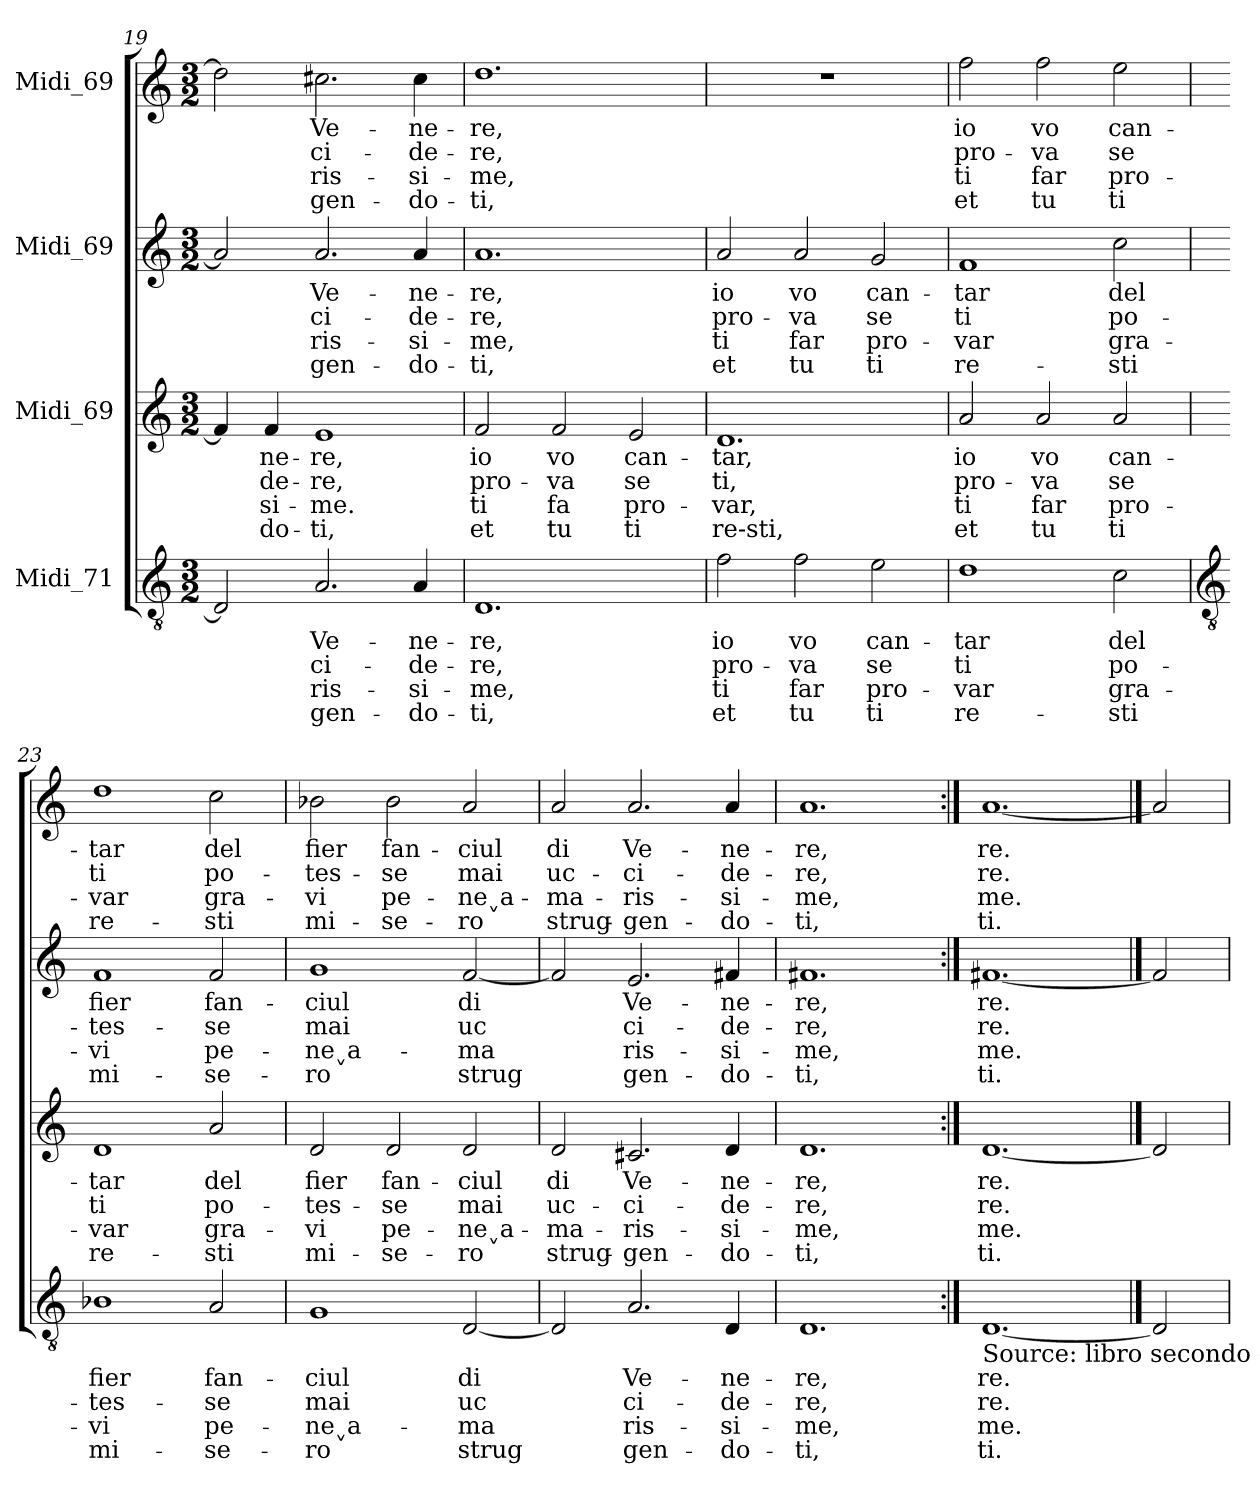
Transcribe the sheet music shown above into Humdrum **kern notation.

**kern	**text	**text	**text	**text	**kern	**text	**text	**text	**text	**kern	**text	**text	**text	**text	**kern	**text	**text	**text	**text
*part4	*part4	*part4	*part4	*part4	*part3	*part3	*part3	*part3	*part3	*part2	*part2	*part2	*part2	*part2	*part1	*part1	*part1	*part1	*part1
*staff4	*staff4	*staff4	*staff4	*staff4	*staff3	*staff3	*staff3	*staff3	*staff3	*staff2	*staff2	*staff2	*staff2	*staff2	*staff1	*staff1	*staff1	*staff1	*staff1
*I"Midi_71	*	*	*	*	*I"Midi_69	*	*	*	*	*I"Midi_69	*	*	*	*	*I"Midi_69	*	*	*	*
*clefGv2	*	*	*	*	*clefG2	*	*	*	*	*clefG2	*	*	*	*	*clefG2	*	*	*	*
*k[]	*	*	*	*	*k[]	*	*	*	*	*k[]	*	*	*	*	*k[]	*	*	*	*
*C:	*	*	*	*	*C:	*	*	*	*	*C:	*	*	*	*	*C:	*	*	*	*
*M3/2	*	*	*	*	*M3/2	*	*	*	*	*M3/2	*	*	*	*	*M3/2	*	*	*	*
=19	=19	=19	=19	=19	=19	=19	=19	=19	=19	=19	=19	=19	=19	=19	=19	=19	=19	=19	=19
2D]	.	.	.	.	4f]	.	.	.	.	2a]	.	.	.	.	2dd]	.	.	.	.
!	!	!	!	!	!	!LO:LY:b	!LO:LY:b	!LO:LY:b	!LO:LY:b	!	!	!	!	!	!	!	!	!	!
.	.	.	.	.	4f	ne-	-de-	-si-	-do-	.	.	.	.	.	.	.	.	.	.
!	!LO:LY:b	!LO:LY:b	!LO:LY:b	!LO:LY:b	!	!LO:LY:b	!LO:LY:b	!LO:LY:b	!LO:LY:b	!	!LO:LY:b	!LO:LY:b	!LO:LY:b	!LO:LY:b	!	!LO:LY:b	!LO:LY:b	!LO:LY:b	!LO:LY:b
2.A	Ve-	-ci-	-ris-	-gen-	1e	-re,	re,	me.	ti,	2.a	Ve-	-ci-	-ris-	-gen-	2.cc#X	Ve-	-ci-	-ris-	-gen-
!	!LO:LY:b	!LO:LY:b	!LO:LY:b	!LO:LY:b	!	!	!	!	!	!	!LO:LY:b	!LO:LY:b	!LO:LY:b	!LO:LY:b	!	!LO:LY:b	!LO:LY:b	!LO:LY:b	!LO:LY:b
4A	-ne-	-de-	-si-	-do-	.	.	.	.	.	4a	-ne-	-de-	-si-	-do-	4cc#	-ne-	-de-	-si-	-do-
=20	=20	=20	=20	=20	=20	=20	=20	=20	=20	=20	=20	=20	=20	=20	=20	=20	=20	=20	=20
!	!LO:LY:b	!LO:LY:b	!LO:LY:b	!LO:LY:b	!	!LO:LY:b	!LO:LY:b	!LO:LY:b	!LO:LY:b	!	!LO:LY:b	!LO:LY:b	!LO:LY:b	!LO:LY:b	!	!LO:LY:b	!LO:LY:b	!LO:LY:b	!LO:LY:b
1.D	-re,	re,	me,	ti,	2f	io	pro-	-ti	et	1.a	-re,	re,	me,	ti,	1.dd	-re,	re,	me,	ti,
!	!	!	!	!	!	!LO:LY:b	!LO:LY:b	!LO:LY:b	!LO:LY:b	!	!	!	!	!	!	!	!	!	!
.	.	.	.	.	2f	vo	va	fa	tu	.	.	.	.	.	.	.	.	.	.
!	!	!	!	!	!	!LO:LY:b	!LO:LY:b	!LO:LY:b	!LO:LY:b	!	!	!	!	!	!	!	!	!	!
.	.	.	.	.	2e	can-	-se	pro-	-ti	.	.	.	.	.	.	.	.	.	.
=21	=21	=21	=21	=21	=21	=21	=21	=21	=21	=21	=21	=21	=21	=21	=21	=21	=21	=21	=21
!	!LO:LY:b	!LO:LY:b	!LO:LY:b	!LO:LY:b	!	!LO:LY:b	!LO:LY:b	!LO:LY:b	!LO:LY:b	!	!LO:LY:b	!LO:LY:b	!LO:LY:b	!LO:LY:b	!LO:N:vis=1	!	!	!	!
2f	io	pro-	-ti	et	1.d	tar,	ti,	var,	re-sti,	2a	io	pro-	-ti	et	1.r	.	.	.	.
!	!LO:LY:b	!LO:LY:b	!LO:LY:b	!LO:LY:b	!	!	!	!	!	!	!LO:LY:b	!LO:LY:b	!LO:LY:b	!LO:LY:b	!	!	!	!	!
2f	vo	va	far	tu	.	.	.	.	.	2a	vo	va	far	tu	.	.	.	.	.
!	!LO:LY:b	!LO:LY:b	!LO:LY:b	!LO:LY:b	!	!	!	!	!	!	!LO:LY:b	!LO:LY:b	!LO:LY:b	!LO:LY:b	!	!	!	!	!
2e	can-	-se	pro-	-ti	.	.	.	.	.	2g	can-	-se	pro-	-ti	.	.	.	.	.
=22	=22	=22	=22	=22	=22	=22	=22	=22	=22	=22	=22	=22	=22	=22	=22	=22	=22	=22	=22
!	!LO:LY:b	!LO:LY:b	!LO:LY:b	!LO:LY:b	!	!LO:LY:b	!LO:LY:b	!LO:LY:b	!LO:LY:b	!	!LO:LY:b	!LO:LY:b	!LO:LY:b	!LO:LY:b	!	!LO:LY:b	!LO:LY:b	!LO:LY:b	!LO:LY:b
1d	tar	ti	var	re-	2a	io	pro-	-ti	et	1f	tar	ti	var	re-	2ff	io	pro-	-ti	et
!	!	!	!	!	!	!LO:LY:b	!LO:LY:b	!LO:LY:b	!LO:LY:b	!	!	!	!	!	!	!LO:LY:b	!LO:LY:b	!LO:LY:b	!LO:LY:b
.	.	.	.	.	2a	vo	va	far	tu	.	.	.	.	.	2ff	vo	va	far	tu
!	!LO:LY:b	!LO:LY:b	!LO:LY:b	!LO:LY:b	!	!LO:LY:b	!LO:LY:b	!LO:LY:b	!LO:LY:b	!	!LO:LY:b	!LO:LY:b	!LO:LY:b	!LO:LY:b	!	!LO:LY:b	!LO:LY:b	!LO:LY:b	!LO:LY:b
2c	-del	po-	-gra-	-sti	2a	can-	-se	pro-	-ti	2cc	-del	po-	-gra-	-sti	2ee	can-	-se	pro-	-ti
!!LO:LB:g=z
=23	=23	=23	=23	=23	=23	=23	=23	=23	=23	=23	=23	=23	=23	=23	=23	=23	=23	=23	=23
*clefGv2	*	*	*	*	*	*	*	*	*	*	*	*	*	*	*	*	*	*	*
!	!LO:LY:b	!LO:LY:b	!LO:LY:b	!LO:LY:b	!	!LO:LY:b	!LO:LY:b	!LO:LY:b	!LO:LY:b	!	!LO:LY:b	!LO:LY:b	!LO:LY:b	!LO:LY:b	!	!LO:LY:b	!LO:LY:b	!LO:LY:b	!LO:LY:b
1B-X	fier	tes-	-vi	mi-	1d	tar	ti	var	re-	1f	fier	tes-	-vi	mi-	1dd	tar	ti	var	re-
!	!LO:LY:b	!LO:LY:b	!LO:LY:b	!LO:LY:b	!	!LO:LY:b	!LO:LY:b	!LO:LY:b	!LO:LY:b	!	!LO:LY:b	!LO:LY:b	!LO:LY:b	!LO:LY:b	!	!LO:LY:b	!LO:LY:b	!LO:LY:b	!LO:LY:b
2A	-fan-	-se	pe-	-se-	2a	-del	po-	-gra-	-sti	2f	-fan-	-se	pe-	-se-	2cc	-del	po-	-gra-	-sti
=24	=24	=24	=24	=24	=24	=24	=24	=24	=24	=24	=24	=24	=24	=24	=24	=24	=24	=24	=24
!	!LO:LY:b	!LO:LY:b	!LO:LY:b	!LO:LY:b	!	!LO:LY:b	!LO:LY:b	!LO:LY:b	!LO:LY:b	!	!LO:LY:b	!LO:LY:b	!LO:LY:b	!LO:LY:b	!	!LO:LY:b	!LO:LY:b	!LO:LY:b	!LO:LY:b
1G	-ciul	mai	neˬa-	-ro	2d	fier	tes-	-vi	mi-	1g	-ciul	mai	neˬa-	-ro	2b-X	fier	tes-	-vi	mi-
!	!	!	!	!	!	!LO:LY:b	!LO:LY:b	!LO:LY:b	!LO:LY:b	!	!	!	!	!	!	!LO:LY:b	!LO:LY:b	!LO:LY:b	!LO:LY:b
.	.	.	.	.	2d	-fan-	-se	pe-	-se-	.	.	.	.	.	2b-	-fan-	-se	pe-	-se-
!	!LO:LY:b	!LO:LY:b	!LO:LY:b	!LO:LY:b	!	!LO:LY:b	!LO:LY:b	!LO:LY:b	!LO:LY:b	!	!LO:LY:b	!LO:LY:b	!LO:LY:b	!LO:LY:b	!	!LO:LY:b	!LO:LY:b	!LO:LY:b	!LO:LY:b
[2D	di	uc	ma	strug	2d	-ciul	mai	neˬa-	-ro	[2f	di	uc	ma	strug	2a	-ciul	mai	neˬa-	-ro
=25	=25	=25	=25	=25	=25	=25	=25	=25	=25	=25	=25	=25	=25	=25	=25	=25	=25	=25	=25
!	!	!	!	!	!	!LO:LY:b	!LO:LY:b	!LO:LY:b	!LO:LY:b	!	!	!	!	!	!	!LO:LY:b	!LO:LY:b	!LO:LY:b	!LO:LY:b
2D]	.	.	.	.	2d	di	uc-	-ma-	-strug-	2f]	.	.	.	.	2a	di	uc-	-ma-	-strug-
!	!LO:LY:b	!LO:LY:b	!LO:LY:b	!LO:LY:b	!	!LO:LY:b	!LO:LY:b	!LO:LY:b	!LO:LY:b	!	!LO:LY:b	!LO:LY:b	!LO:LY:b	!LO:LY:b	!	!LO:LY:b	!LO:LY:b	!LO:LY:b	!LO:LY:b
2.A	Ve-	-ci-	-ris-	-gen-	2.c#X	-Ve-	-ci-	-ris-	-gen-	2.e	Ve-	-ci-	-ris-	-gen-	2.a	-Ve-	-ci-	-ris-	-gen-
!	!LO:LY:b	!LO:LY:b	!LO:LY:b	!LO:LY:b	!	!LO:LY:b	!LO:LY:b	!LO:LY:b	!LO:LY:b	!	!LO:LY:b	!LO:LY:b	!LO:LY:b	!LO:LY:b	!	!LO:LY:b	!LO:LY:b	!LO:LY:b	!LO:LY:b
4D	-ne-	-de-	-si-	-do-	4d	-ne-	-de-	-si-	-do-	4f#X	-ne-	-de-	-si-	-do-	4a	-ne-	-de-	-si-	-do-
=26	=26	=26	=26	=26	=26	=26	=26	=26	=26	=26	=26	=26	=26	=26	=26	=26	=26	=26	=26
!	!LO:LY:b	!LO:LY:b	!LO:LY:b	!LO:LY:b	!	!LO:LY:b	!LO:LY:b	!LO:LY:b	!LO:LY:b	!	!LO:LY:b	!LO:LY:b	!LO:LY:b	!LO:LY:b	!	!LO:LY:b	!LO:LY:b	!LO:LY:b	!LO:LY:b
1.D	-re,	re,	me,	ti,	1.d	-re,	re,	me,	ti,	1.f#X	-re,	re,	me,	ti,	1.a	-re,	re,	me,	ti,
=27:|!	=27:|!	=27:|!	=27:|!	=27:|!	=27:|!	=27:|!	=27:|!	=27:|!	=27:|!	=27:|!	=27:|!	=27:|!	=27:|!	=27:|!	=27:|!	=27:|!	=27:|!	=27:|!	=27:|!
!LO:TX:b:t=Source&colon; libro secondo di canzonette a quattro voci, 1580	!	!	!	!	!	!	!	!	!	!	!	!	!	!	!	!	!	!	!
!	!LO:LY:b	!LO:LY:b	!LO:LY:b	!LO:LY:b	!	!LO:LY:b	!LO:LY:b	!LO:LY:b	!LO:LY:b	!	!LO:LY:b	!LO:LY:b	!LO:LY:b	!LO:LY:b	!	!LO:LY:b	!LO:LY:b	!LO:LY:b	!LO:LY:b
[1.D	re.	re.	me.	ti.	[1.d	re.	re.	me.	ti.	[1.f#X	re.	re.	me.	ti.	[1.a	re.	re.	me.	ti.
==28	==28	==28	==28	==28	==28	==28	==28	==28	==28	==28	==28	==28	==28	==28	==28	==28	==28	==28	==28
2D]	.	.	.	.	2d]	.	.	.	.	2f#]	.	.	.	.	2a]	.	.	.	.
=	=	=	=	=	=	=	=	=	=	=	=	=	=	=	=	=	=	=	=
*-	*-	*-	*-	*-	*-	*-	*-	*-	*-	*-	*-	*-	*-	*-	*-	*-	*-	*-	*-
